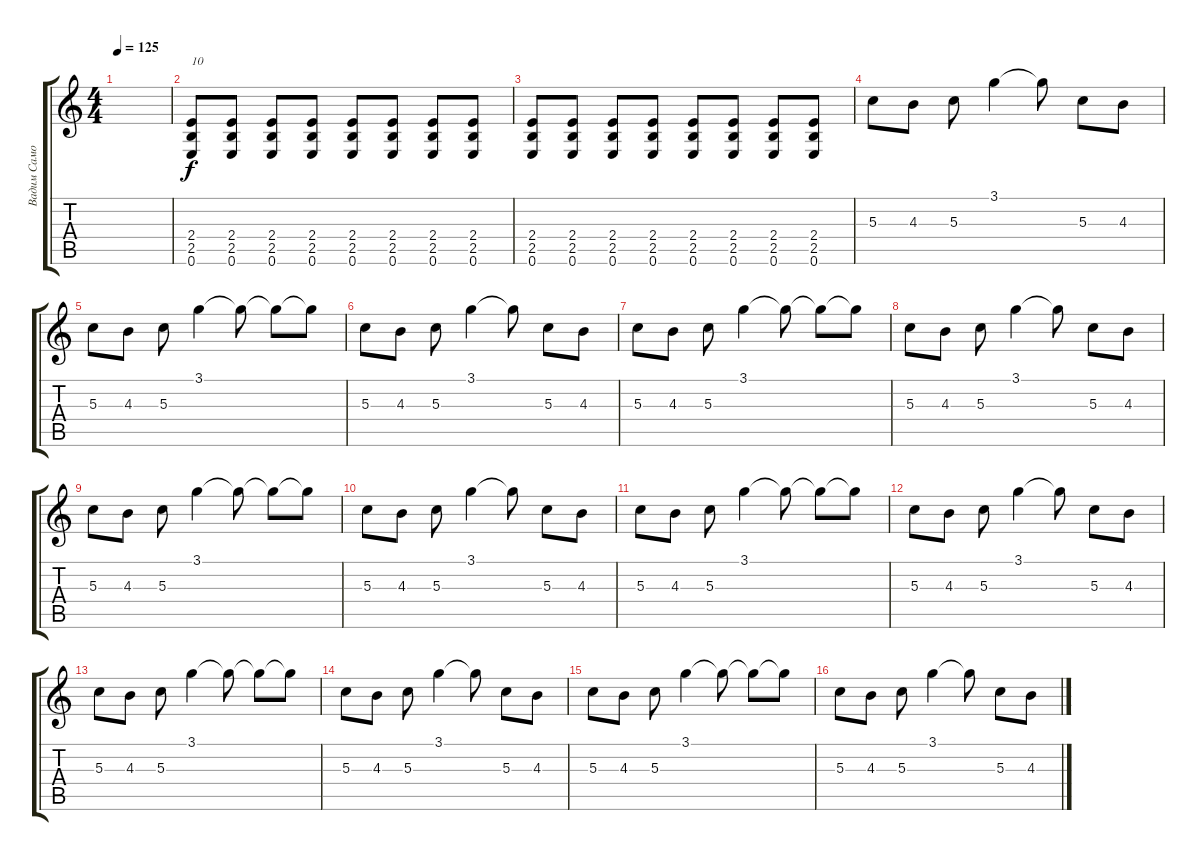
\track ("Вадим Самойлов" "Вадим Само") {instrument overdrivenguitar}
\staff {score tabs}
\tuning (E4 B3 G3 D3 A2 E2) {hide}
\ts (4 4)
\tempo 125
\clef g2
\ks c
|
(2.4 2.5 0.6).8{txt "10" volume 10} (2.4 2.5 0.6).8 (2.4 2.5 0.6).8 (2.4 2.5 0.6).8 (2.4 2.5 0.6).8 (2.4 2.5 0.6).8 (2.4 2.5 0.6).8 (2.4 2.5 0.6).8 |
(2.4 2.5 0.6).8 (2.4 2.5 0.6).8 (2.4 2.5 0.6).8 (2.4 2.5 0.6).8 (2.4 2.5 0.6).8 (2.4 2.5 0.6).8 (2.4 2.5 0.6).8 (2.4 2.5 0.6).8 |
5.3.8 4.3.8 5.3.8 3.1.4 3.1{t}.8 5.3.8 4.3.8 |
5.3.8 4.3.8 5.3.8 3.1.4 3.1{t}.8 3.1{t}.8 3.1{t}.8 |
5.3.8 4.3.8 5.3.8 3.1.4 3.1{t}.8 5.3.8 4.3.8 |
5.3.8 4.3.8 5.3.8 3.1.4 3.1{t}.8 3.1{t}.8 3.1{t}.8 |
5.3.8 4.3.8 5.3.8 3.1.4 3.1{t}.8 5.3.8 4.3.8 |
5.3.8 4.3.8 5.3.8 3.1.4 3.1{t}.8 3.1{t}.8 3.1{t}.8 |
5.3.8 4.3.8 5.3.8 3.1.4 3.1{t}.8 5.3.8 4.3.8 |
5.3.8 4.3.8 5.3.8 3.1.4 3.1{t}.8 3.1{t}.8 3.1{t}.8 |
5.3.8 4.3.8 5.3.8 3.1.4 3.1{t}.8 5.3.8 4.3.8 |
5.3.8 4.3.8 5.3.8 3.1.4 3.1{t}.8 3.1{t}.8 3.1{t}.8 |
5.3.8 4.3.8 5.3.8 3.1.4 3.1{t}.8 5.3.8 4.3.8 |
5.3.8 4.3.8 5.3.8 3.1.4 3.1{t}.8 3.1{t}.8 3.1{t}.8 |
5.3.8 4.3.8 5.3.8 3.1.4 3.1{t}.8 5.3.8 4.3.8
